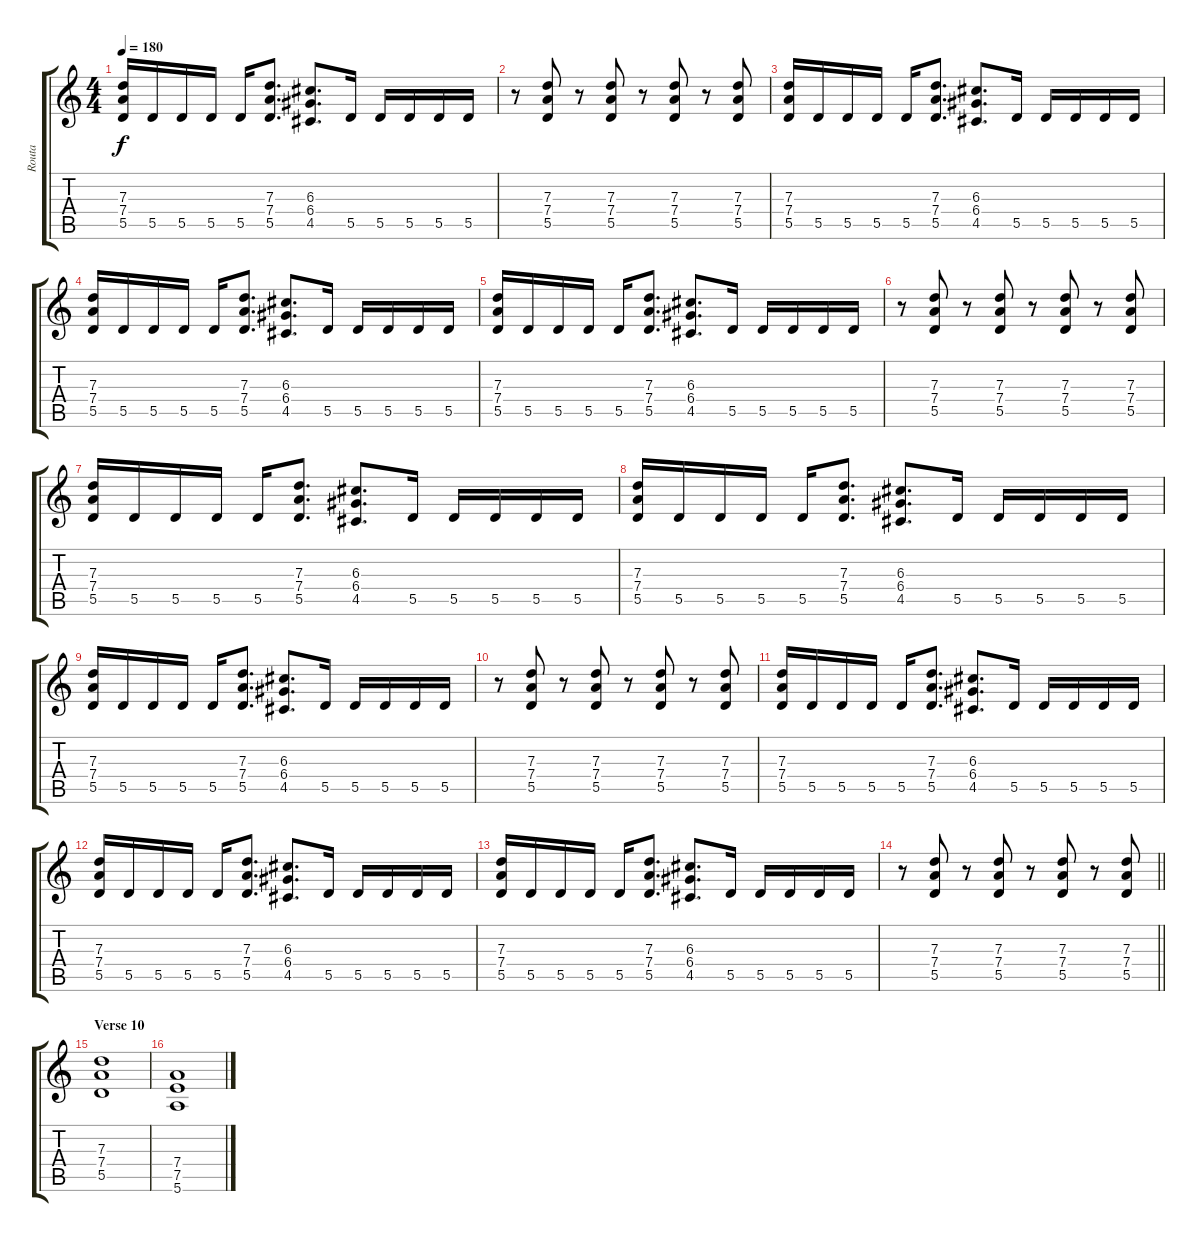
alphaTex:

\track ("Routa" "Routa") {instrument distortionguitar}
\staff {score tabs}
\tuning (E4 B3 G3 D3 A2 E2) {hide}
\ts (4 4)
\tempo 180
\clef g2
\ks c
(7.3 7.4 5.5).16{dy f} 5.5.16 5.5.16 5.5.16 5.5.16 (7.3 7.4 5.5).8{d} (6.3 6.4 4.5).8{d} 5.5.16 5.5.16 5.5.16 5.5.16 5.5.16 |
r.8 (7.3 7.4 5.5).8 r.8 (7.3 7.4 5.5).8 r.8 (7.3 7.4 5.5).8 r.8 (7.3 7.4 5.5).8 |
(7.3 7.4 5.5).16 5.5.16 5.5.16 5.5.16 5.5.16 (7.3 7.4 5.5).8{d} (6.3 6.4 4.5).8{d} 5.5.16 5.5.16 5.5.16 5.5.16 5.5.16 |
(7.3 7.4 5.5).16 5.5.16 5.5.16 5.5.16 5.5.16 (7.3 7.4 5.5).8{d} (6.3 6.4 4.5).8{d} 5.5.16 5.5.16 5.5.16 5.5.16 5.5.16 |
(7.3 7.4 5.5).16 5.5.16 5.5.16 5.5.16 5.5.16 (7.3 7.4 5.5).8{d} (6.3 6.4 4.5).8{d} 5.5.16 5.5.16 5.5.16 5.5.16 5.5.16 |
r.8 (7.3 7.4 5.5).8 r.8 (7.3 7.4 5.5).8 r.8 (7.3 7.4 5.5).8 r.8 (7.3 7.4 5.5).8 |
(7.3 7.4 5.5).16 5.5.16 5.5.16 5.5.16 5.5.16 (7.3 7.4 5.5).8{d} (6.3 6.4 4.5).8{d} 5.5.16 5.5.16 5.5.16 5.5.16 5.5.16 |
(7.3 7.4 5.5).16 5.5.16 5.5.16 5.5.16 5.5.16 (7.3 7.4 5.5).8{d} (6.3 6.4 4.5).8{d} 5.5.16 5.5.16 5.5.16 5.5.16 5.5.16 |
(7.3 7.4 5.5).16 5.5.16 5.5.16 5.5.16 5.5.16 (7.3 7.4 5.5).8{d} (6.3 6.4 4.5).8{d} 5.5.16 5.5.16 5.5.16 5.5.16 5.5.16 |
r.8 (7.3 7.4 5.5).8 r.8 (7.3 7.4 5.5).8 r.8 (7.3 7.4 5.5).8 r.8 (7.3 7.4 5.5).8 |
(7.3 7.4 5.5).16 5.5.16 5.5.16 5.5.16 5.5.16 (7.3 7.4 5.5).8{d} (6.3 6.4 4.5).8{d} 5.5.16 5.5.16 5.5.16 5.5.16 5.5.16 |
(7.3 7.4 5.5).16 5.5.16 5.5.16 5.5.16 5.5.16 (7.3 7.4 5.5).8{d} (6.3 6.4 4.5).8{d} 5.5.16 5.5.16 5.5.16 5.5.16 5.5.16 |
(7.3 7.4 5.5).16 5.5.16 5.5.16 5.5.16 5.5.16 (7.3 7.4 5.5).8{d} (6.3 6.4 4.5).8{d} 5.5.16 5.5.16 5.5.16 5.5.16 5.5.16 |
\barLineRight lightlight
r.8 (7.3 7.4 5.5).8 r.8 (7.3 7.4 5.5).8 r.8 (7.3 7.4 5.5).8 r.8 (7.3 7.4 5.5).8 |
\section ("" "Verse 10")
(7.3 7.4 5.5).1 |
(7.4 7.5 5.6).1
